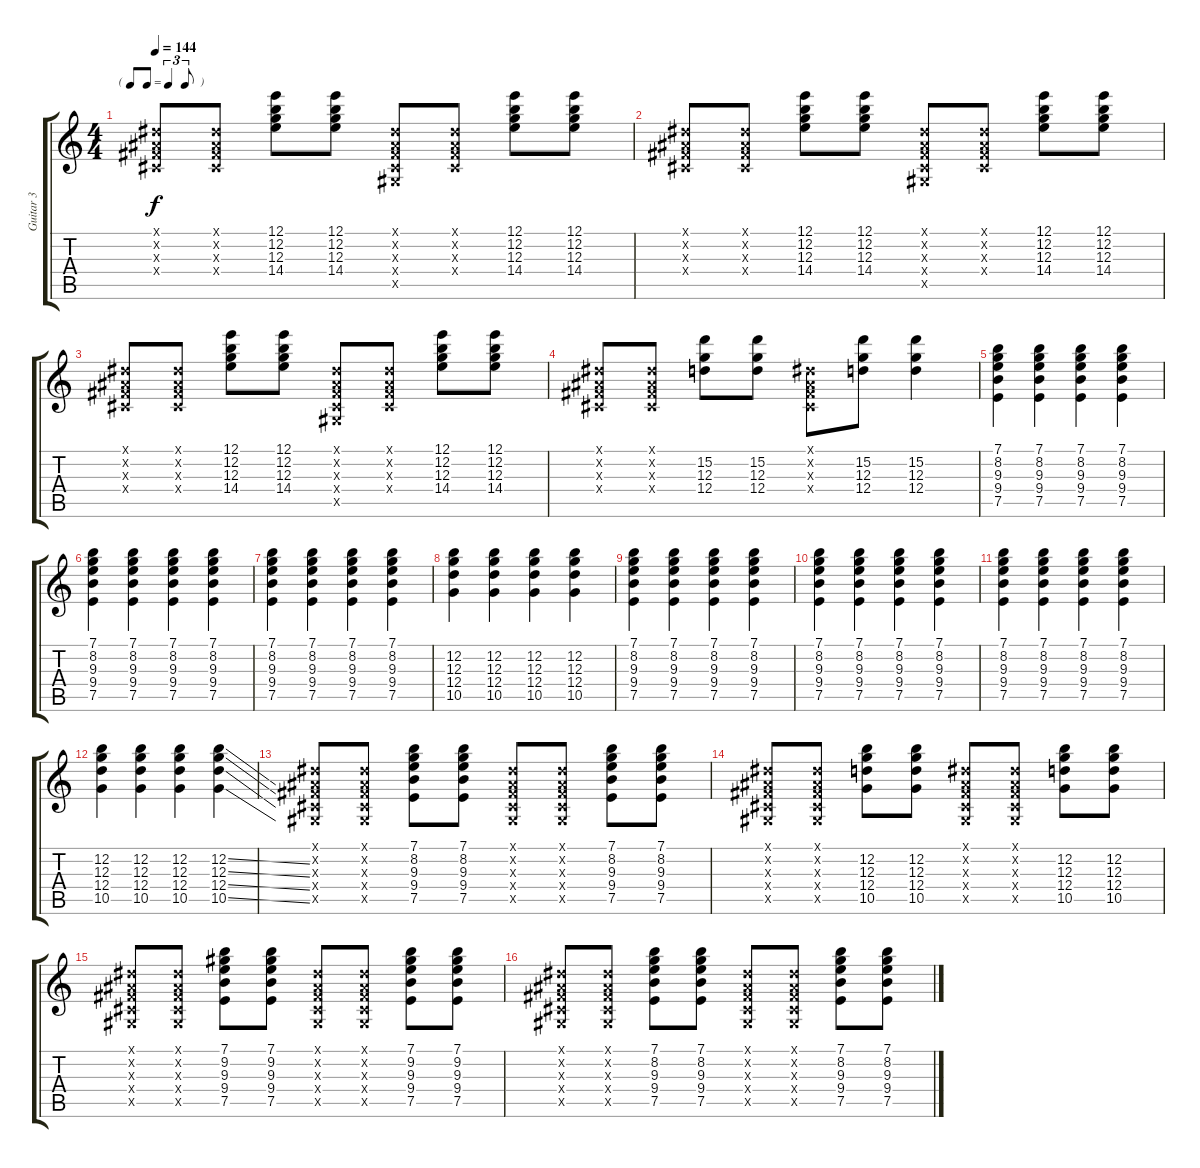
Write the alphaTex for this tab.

\track ("Guitar 3" "Guitar 3") {instrument electricguitarclean}
\staff {score tabs}
\tuning (E4 B3 G3 D3 A2 E2) {hide}
\ts (4 4)
\tf triplet8th
\tempo 144
\clef g2
\ks c
(-1.1{x} -1.2{x} -1.3{x} -1.4{x}).8{dy f} (-1.1{x} -1.2{x} -1.3{x} -1.4{x}).8 (12.1 12.2 12.3 14.4).8 (12.1 12.2 12.3 14.4).8 (-1.1{x} -1.2{x} -1.3{x} -1.4{x} -1.5{x}).8 (-1.1{x} -1.2{x} -1.3{x} -1.4{x}).8 (12.1 12.2 12.3 14.4).8 (12.1 12.2 12.3 14.4).8 |
(-1.1{x} -1.2{x} -1.3{x} -1.4{x}).8 (-1.1{x} -1.2{x} -1.3{x} -1.4{x}).8 (12.1 12.2 12.3 14.4).8 (12.1 12.2 12.3 14.4).8 (-1.1{x} -1.2{x} -1.3{x} -1.4{x} -1.5{x}).8 (-1.1{x} -1.2{x} -1.3{x} -1.4{x}).8 (12.1 12.2 12.3 14.4).8 (12.1 12.2 12.3 14.4).8 |
(-1.1{x} -1.2{x} -1.3{x} -1.4{x}).8 (-1.1{x} -1.2{x} -1.3{x} -1.4{x}).8 (12.1 12.2 12.3 14.4).8 (12.1 12.2 12.3 14.4).8 (-1.1{x} -1.2{x} -1.3{x} -1.4{x} -1.5{x}).8 (-1.1{x} -1.2{x} -1.3{x} -1.4{x}).8 (12.1 12.2 12.3 14.4).8 (12.1 12.2 12.3 14.4).8 |
(-1.1{x} -1.2{x} -1.3{x} -1.4{x}).8 (-1.1{x} -1.2{x} -1.3{x} -1.4{x}).8 (15.2 12.3 12.4).8 (15.2 12.3 12.4).8 (-1.1{x} -1.2{x} -1.3{x} -1.4{x}).8 (15.2 12.3 12.4).8 (15.2 12.3 12.4).4 |
(7.1 8.2 9.3 9.4 7.5).4 (7.1 8.2 9.3 9.4 7.5).4 (7.1 8.2 9.3 9.4 7.5).4 (7.1 8.2 9.3 9.4 7.5).4 |
(7.1 8.2 9.3 9.4 7.5).4 (7.1 8.2 9.3 9.4 7.5).4 (7.1 8.2 9.3 9.4 7.5).4 (7.1 8.2 9.3 9.4 7.5).4 |
(7.1 8.2 9.3 9.4 7.5).4 (7.1 8.2 9.3 9.4 7.5).4 (7.1 8.2 9.3 9.4 7.5).4 (7.1 8.2 9.3 9.4 7.5).4 |
(12.2 12.3 12.4 10.5).4 (12.2 12.3 12.4 10.5).4 (12.2 12.3 12.4 10.5).4 (12.2 12.3 12.4 10.5).4 |
(7.1 8.2 9.3 9.4 7.5).4 (7.1 8.2 9.3 9.4 7.5).4 (7.1 8.2 9.3 9.4 7.5).4 (7.1 8.2 9.3 9.4 7.5).4 |
(7.1 8.2 9.3 9.4 7.5).4 (7.1 8.2 9.3 9.4 7.5).4 (7.1 8.2 9.3 9.4 7.5).4 (7.1 8.2 9.3 9.4 7.5).4 |
(7.1 8.2 9.3 9.4 7.5).4 (7.1 8.2 9.3 9.4 7.5).4 (7.1 8.2 9.3 9.4 7.5).4 (7.1 8.2 9.3 9.4 7.5).4 |
(12.2 12.3 12.4 10.5).4 (12.2 12.3 12.4 10.5).4 (12.2 12.3 12.4 10.5).4 (12.2{ss} 12.3{ss} 12.4{ss} 10.5{ss}).4 |
(-1.1{x} -1.2{x} -1.3{x} -1.4{x} -1.5{x}).8 (-1.1{x} -1.2{x} -1.3{x} -1.4{x} -1.5{x}).8 (7.1 8.2 9.3 9.4 7.5).8 (7.1 8.2 9.3 9.4 7.5).8 (-1.1{x} -1.2{x} -1.3{x} -1.4{x} -1.5{x}).8 (-1.1{x} -1.2{x} -1.3{x} -1.4{x} -1.5{x}).8 (7.1 8.2 9.3 9.4 7.5).8 (7.1 8.2 9.3 9.4 7.5).8 |
(-1.1{x} -1.2{x} -1.3{x} -1.4{x} -1.5{x}).8 (-1.1{x} -1.2{x} -1.3{x} -1.4{x} -1.5{x}).8 (12.2 12.3 12.4 10.5).8 (12.2 12.3 12.4 10.5).8 (-1.1{x} -1.2{x} -1.3{x} -1.4{x} -1.5{x}).8 (-1.1{x} -1.2{x} -1.3{x} -1.4{x} -1.5{x}).8 (12.2 12.3 12.4 10.5).8 (12.2 12.3 12.4 10.5).8 |
(-1.1{x} -1.2{x} -1.3{x} -1.4{x} -1.5{x}).8 (-1.1{x} -1.2{x} -1.3{x} -1.4{x} -1.5{x}).8 (7.1 9.2 9.3 9.4 7.5).8 (7.1 9.2 9.3 9.4 7.5).8 (-1.1{x} -1.2{x} -1.3{x} -1.4{x} -1.5{x}).8 (-1.1{x} -1.2{x} -1.3{x} -1.4{x} -1.5{x}).8 (7.1 9.2 9.3 9.4 7.5).8 (7.1 9.2 9.3 9.4 7.5).8 |
(-1.1{x} -1.2{x} -1.3{x} -1.4{x} -1.5{x}).8 (-1.1{x} -1.2{x} -1.3{x} -1.4{x} -1.5{x}).8 (7.1 8.2 9.3 9.4 7.5).8 (7.1 8.2 9.3 9.4 7.5).8 (-1.1{x} -1.2{x} -1.3{x} -1.4{x} -1.5{x}).8 (-1.1{x} -1.2{x} -1.3{x} -1.4{x} -1.5{x}).8 (7.1 8.2 9.3 9.4 7.5).8 (7.1 8.2 9.3 9.4 7.5).8
